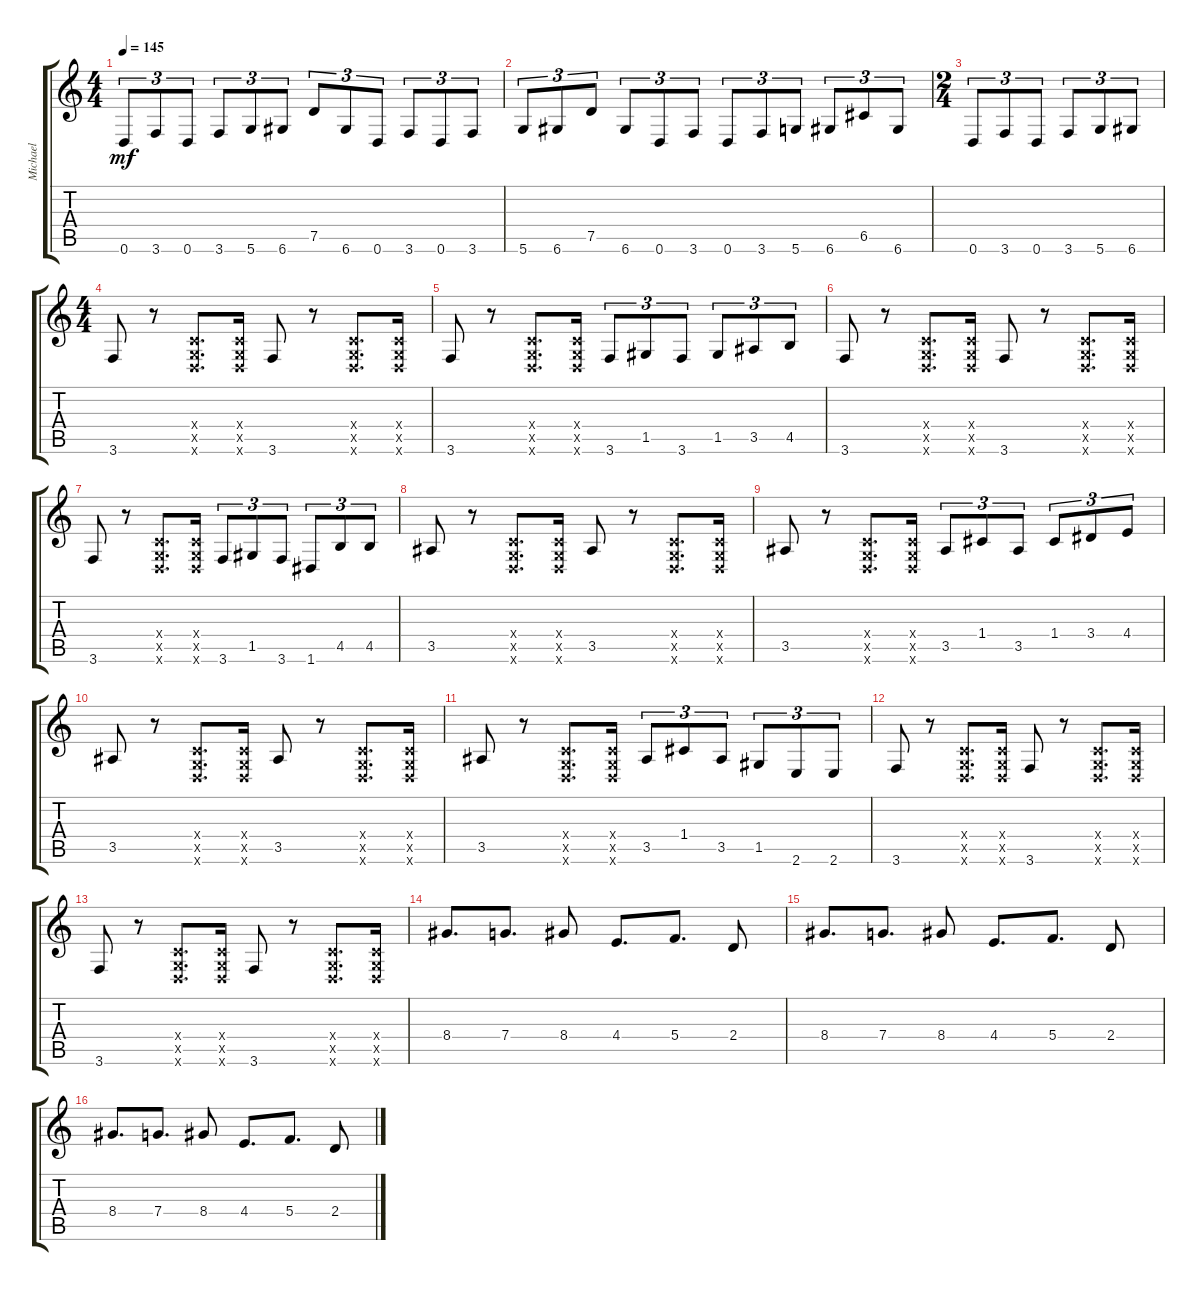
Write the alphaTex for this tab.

\track ("Michael" "Michael") {instrument distortionguitar}
\staff {score tabs}
\tuning (D4 A3 F3 C3 G2 D2) {hide}
\ts (4 4)
\tempo 145
\clef g2
\ks c
0.6.8{tu (3 2) dy mf} 3.6.8{tu (3 2)} 0.6.8{tu (3 2)} 3.6.8{tu (3 2)} 5.6.8{tu (3 2)} 6.6.8{tu (3 2)} 7.5.8{tu (3 2)} 6.6.8{tu (3 2)} 0.6.8{tu (3 2)} 3.6.8{tu (3 2)} 0.6.8{tu (3 2)} 3.6.8{tu (3 2)} |
5.6.8{tu (3 2)} 6.6.8{tu (3 2)} 7.5.8{tu (3 2)} 6.6.8{tu (3 2)} 0.6.8{tu (3 2)} 3.6.8{tu (3 2)} 0.6.8{tu (3 2)} 3.6.8{tu (3 2)} 5.6.8{tu (3 2)} 6.6.8{tu (3 2)} 6.5.8{tu (3 2)} 6.6.8{tu (3 2)} |
\ts (2 4)
0.6.8{tu (3 2)} 3.6.8{tu (3 2)} 0.6.8{tu (3 2)} 3.6.8{tu (3 2)} 5.6.8{tu (3 2)} 6.6.8{tu (3 2)} |
\ts (4 4)
3.6.8 r.8 (0.4{x} 0.5{x} 0.6{x}).8{d} (0.4{x} 0.5{x} 0.6{x}).16 3.6.8 r.8 (0.4{x} 0.5{x} 0.6{x}).8{d} (0.4{x} 0.5{x} 0.6{x}).16 |
3.6.8 r.8 (0.4{x} 0.5{x} 0.6{x}).8{d} (0.4{x} 0.5{x} 0.6{x}).16 3.6.8{tu (3 2)} 1.5.8{tu (3 2)} 3.6.8{tu (3 2)} 1.5.8{tu (3 2)} 3.5.8{tu (3 2)} 4.5.8{tu (3 2)} |
3.6.8 r.8 (0.4{x} 0.5{x} 0.6{x}).8{d} (0.4{x} 0.5{x} 0.6{x}).16 3.6.8 r.8 (0.4{x} 0.5{x} 0.6{x}).8{d} (0.4{x} 0.5{x} 0.6{x}).16 |
3.6.8 r.8 (0.4{x} 0.5{x} 0.6{x}).8{d} (0.4{x} 0.5{x} 0.6{x}).16 3.6.8{tu (3 2)} 1.5.8{tu (3 2)} 3.6.8{tu (3 2)} 1.6.8{tu (3 2)} 4.5.8{tu (3 2)} 4.5.8{tu (3 2)} |
3.5.8 r.8 (0.4{x} 0.5{x} 0.6{x}).8{d} (0.4{x} 0.5{x} 0.6{x}).16 3.5.8 r.8 (0.4{x} 0.5{x} 0.6{x}).8{d} (0.4{x} 0.5{x} 0.6{x}).16 |
3.5.8 r.8 (0.4{x} 0.5{x} 0.6{x}).8{d} (0.4{x} 0.5{x} 0.6{x}).16 3.5.8{tu (3 2)} 1.4.8{tu (3 2)} 3.5.8{tu (3 2)} 1.4.8{tu (3 2)} 3.4.8{tu (3 2)} 4.4.8{tu (3 2)} |
3.5.8 r.8 (0.4{x} 0.5{x} 0.6{x}).8{d} (0.4{x} 0.5{x} 0.6{x}).16 3.5.8 r.8 (0.4{x} 0.5{x} 0.6{x}).8{d} (0.4{x} 0.5{x} 0.6{x}).16 |
3.5.8 r.8 (0.4{x} 0.5{x} 0.6{x}).8{d} (0.4{x} 0.5{x} 0.6{x}).16 3.5.8{tu (3 2)} 1.4.8{tu (3 2)} 3.5.8{tu (3 2)} 1.5.8{tu (3 2)} 2.6.8{tu (3 2)} 2.6.8{tu (3 2)} |
3.6.8 r.8 (0.4{x} 0.5{x} 0.6{x}).8{d} (0.4{x} 0.5{x} 0.6{x}).16 3.6.8 r.8 (0.4{x} 0.5{x} 0.6{x}).8{d} (0.4{x} 0.5{x} 0.6{x}).16 |
3.6.8 r.8 (0.4{x} 0.5{x} 0.6{x}).8{d} (0.4{x} 0.5{x} 0.6{x}).16 3.6.8 r.8 (0.4{x} 0.5{x} 0.6{x}).8{d} (0.4{x} 0.5{x} 0.6{x}).16 |
8.4.8{d} 7.4.8{d} 8.4.8 4.4.8{d} 5.4.8{d} 2.4.8 |
8.4.8{d} 7.4.8{d} 8.4.8 4.4.8{d} 5.4.8{d} 2.4.8 |
8.4.8{d} 7.4.8{d} 8.4.8 4.4.8{d} 5.4.8{d} 2.4.8
